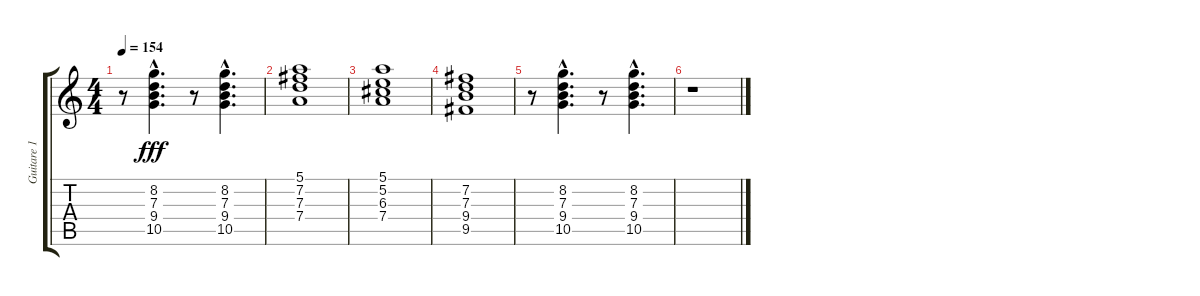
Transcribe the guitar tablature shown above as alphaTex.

\track ("Guitare 1" "Guitare 1") {instrument electricguitarmuted}
\staff {score tabs}
\tuning (E4 B3 G3 D3 A2 E2) {hide}
\ts (4 4)
\tempo 154
\clef g2
\ks c
r.8{dy fff} (8.2{hac} 7.3{hac} 9.4{hac} 10.5{hac}).4{d} r.8 (8.2{hac} 7.3{hac} 9.4{hac} 10.5{hac}).4{d} |
(5.1 7.2 7.3 7.4).1 |
(5.1 5.2 6.3 7.4).1 |
(7.2 7.3 9.4 9.5).1 |
r.8 (8.2{hac} 7.3{hac} 9.4{hac} 10.5{hac}).4{d} r.8 (8.2{hac} 7.3{hac} 9.4{hac} 10.5{hac}).4{d} |
r.1
